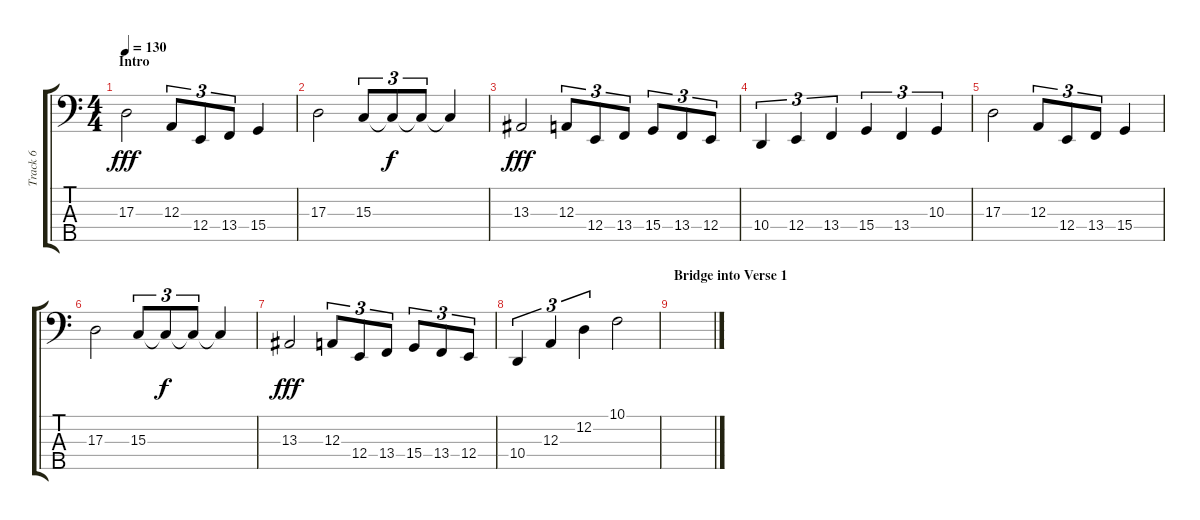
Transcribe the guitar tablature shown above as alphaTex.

\track ("Track 6" "Track 6") {instrument acousticgrandpiano}
\staff {score tabs}
\tuning (G2 D2 A1 E1 B0) {hide}
\ts (4 4)
\section ("" "Intro")
\tempo 130
\clef f4
\ks c
17.3.2{dy fff instrument acousticgrandpiano} 12.3.8{tu (3 2)} 12.4.8{tu (3 2)} 13.4.8{tu (3 2)} 15.4.4 |
17.3.2 15.3.8{tu (3 2)} 15.3{t}.8{tu (3 2) dy f} 15.3{t}.8{tu (3 2)} 15.3{t}.4 |
13.3.2{dy fff} 12.3.8{tu (3 2)} 12.4.8{tu (3 2)} 13.4.8{tu (3 2)} 15.4.8{tu (3 2)} 13.4.8{tu (3 2)} 12.4.8{tu (3 2)} |
10.4.4{tu (3 2)} 12.4.4{tu (3 2)} 13.4.4{tu (3 2)} 15.4.4{tu (3 2)} 13.4.4{tu (3 2)} 10.3.4{tu (3 2)} |
17.3.2 12.3.8{tu (3 2)} 12.4.8{tu (3 2)} 13.4.8{tu (3 2)} 15.4.4 |
17.3.2 15.3.8{tu (3 2)} 15.3{t}.8{tu (3 2) dy f} 15.3{t}.8{tu (3 2)} 15.3{t}.4 |
13.3.2{dy fff} 12.3.8{tu (3 2)} 12.4.8{tu (3 2)} 13.4.8{tu (3 2)} 15.4.8{tu (3 2)} 13.4.8{tu (3 2)} 12.4.8{tu (3 2)} |
10.4.4{tu (3 2)} 12.3.4{tu (3 2)} 12.2.4{tu (3 2)} 10.1.2 |
\section ("" "Bridge into Verse 1")
